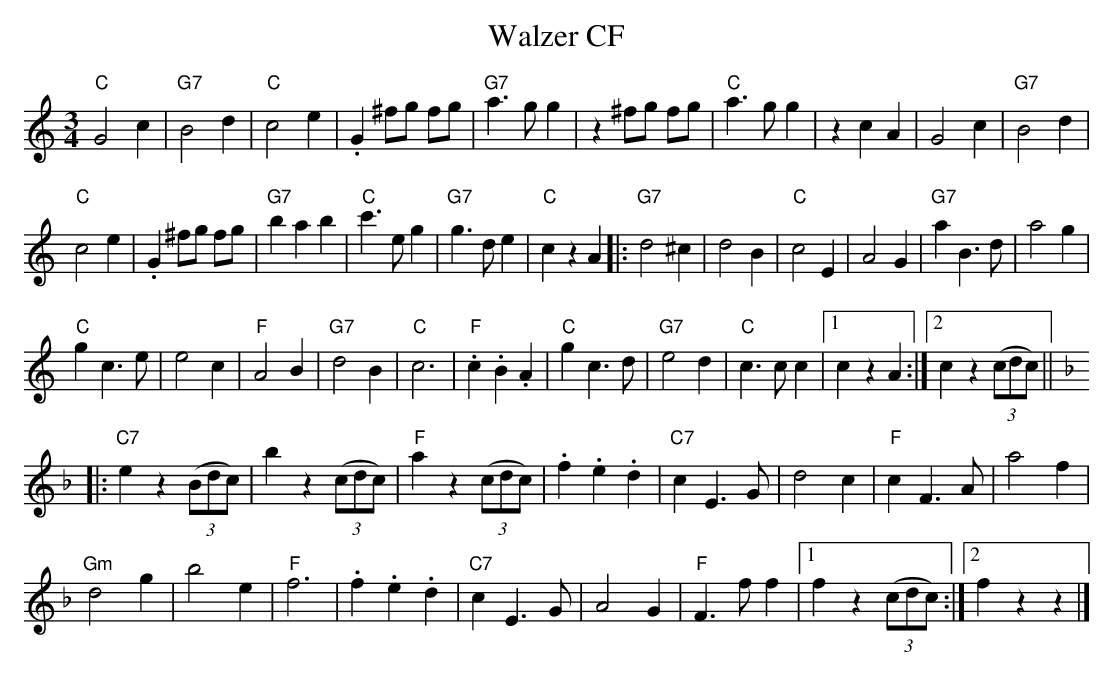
X:1
T: Walzer CF
M:3/4
L:1/4
K:C
"C"G2c | "G7"B2d | "C"c2e | .G ^f/g/ f/g/ | "G7"a>gg | z^f/g/ f/g/ | "C"a>gg | zcA | G2c | "G7"B2d |
"C"c2e | .G ^f/g/ f/g/ | "G7"bab | "C"c'>eg | "G7"g>de | "C"czA |: "G7"d2^c | d2B | "C"c2E | A2G | "G7"aB>d | a2g |
"C"gc>e | e2c | "F"A2B | "G7"d2B | "C"c3 | "F".c.B.A | "C"gc>d | "G7"e2d | "C"c>cc |1 czA :|2 cz ((3c/d/c/) || [K:F]
|: "C7"ez ((3B/d/c/) | bz ((3c/d/c/) | "F"az ((3c/d/c/) | .f.e.d | "C7"cE>G | d2c | "F"cF>A | a2f |
"Gm"d2g | b2e | "F"f3 | .f.e.d | "C7"cE>G | A2G | "F"F>ff |1 fz ((3c/d/c/) :|2 fzz |]
